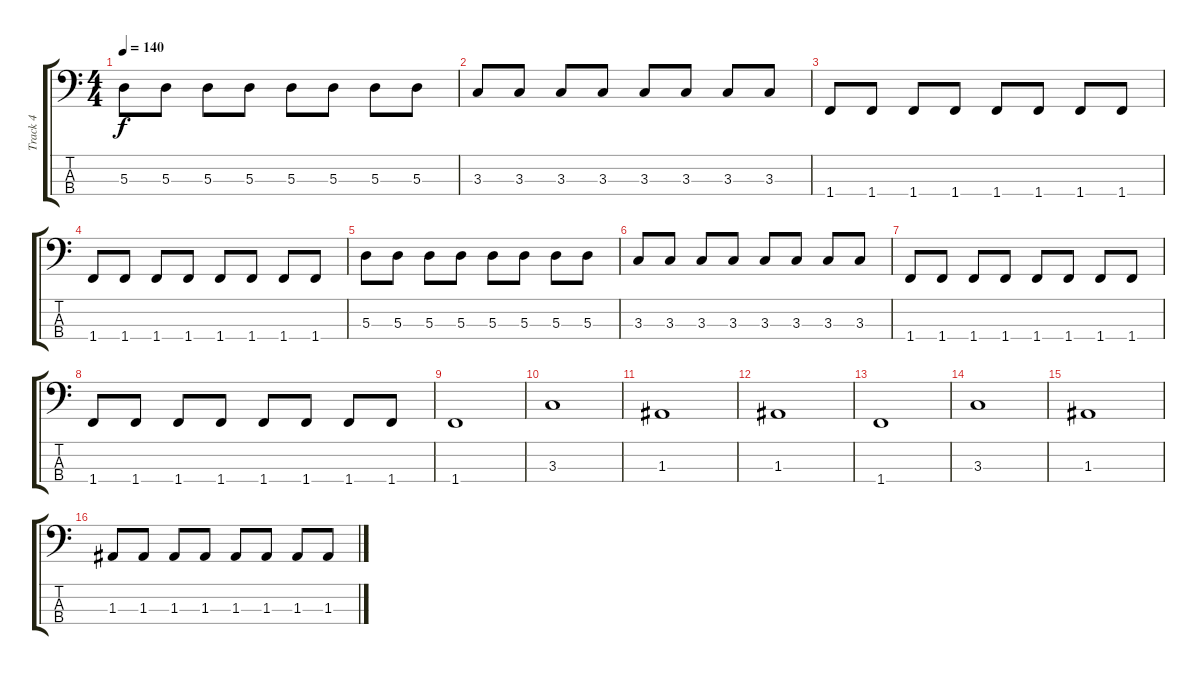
\track ("Track 4" "Track 4") {instrument electricbassfinger}
\staff {score tabs}
\tuning (G2 D2 A1 E1) {hide}
\ts (4 4)
\tempo 140
\clef f4
\ks c
5.3.8{dy f} 5.3.8 5.3.8 5.3.8 5.3.8 5.3.8 5.3.8 5.3.8 |
3.3.8 3.3.8 3.3.8 3.3.8 3.3.8 3.3.8 3.3.8 3.3.8 |
1.4.8 1.4.8 1.4.8 1.4.8 1.4.8 1.4.8 1.4.8 1.4.8 |
1.4.8 1.4.8 1.4.8 1.4.8 1.4.8 1.4.8 1.4.8 1.4.8 |
5.3.8 5.3.8 5.3.8 5.3.8 5.3.8 5.3.8 5.3.8 5.3.8 |
3.3.8 3.3.8 3.3.8 3.3.8 3.3.8 3.3.8 3.3.8 3.3.8 |
1.4.8 1.4.8 1.4.8 1.4.8 1.4.8 1.4.8 1.4.8 1.4.8 |
1.4.8 1.4.8 1.4.8 1.4.8 1.4.8 1.4.8 1.4.8 1.4.8 |
1.4.1 |
3.3.1 |
1.3.1 |
1.3.1 |
1.4.1 |
3.3.1 |
1.3.1 |
1.3.8 1.3.8 1.3.8 1.3.8 1.3.8 1.3.8 1.3.8 1.3.8
